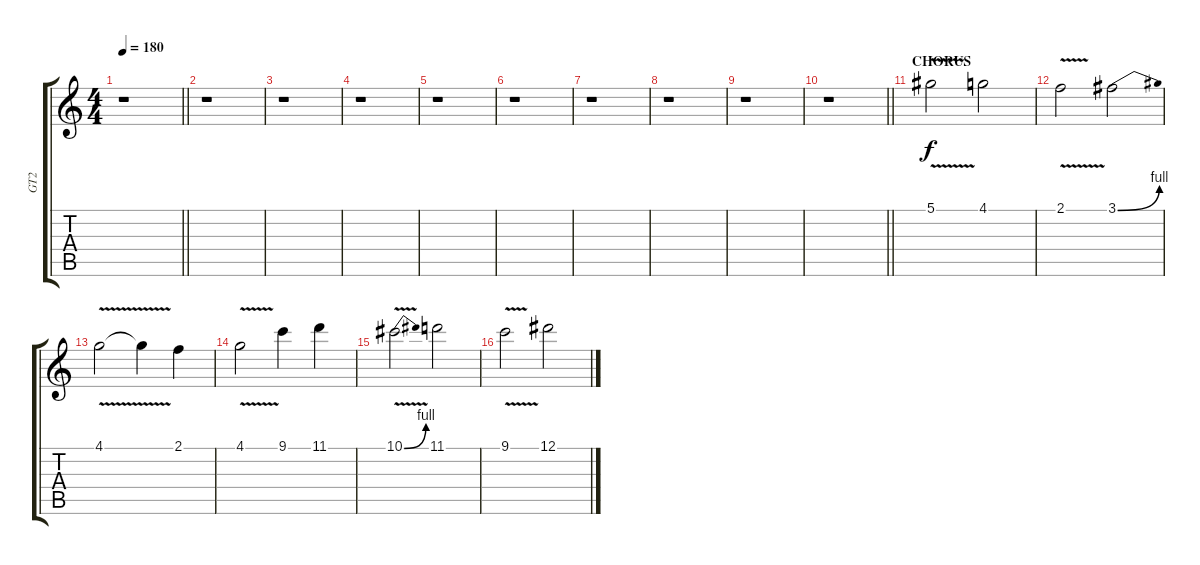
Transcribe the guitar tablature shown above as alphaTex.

\track ("GT2" "GT2") {instrument distortionguitar}
\staff {score tabs}
\tuning (Eb4 Bb3 Gb3 Db3 Ab2 Eb2) {hide}
\ts (4 4)
\tempo 180
\clef g2
\barLineRight lightlight
\ks c
r.1{dy f} |
r.1 |
r.1 |
r.1 |
r.1 |
r.1 |
r.1 |
r.1 |
r.1 |
\barLineRight lightlight
r.1 |
\section ("" "CHORUS")
5.1{v}.2 4.1.2 |
2.1{v}.2 3.1{be (bend 0 0 60 4)}.2 |
4.1{v}.2 4.1{t}.4 2.1.4 |
4.1{v}.2 9.1.4 11.1.4 |
10.1{be (bend 0 0 60 4) v}.2 11.1.2 |
9.1{v}.2 12.1.2
